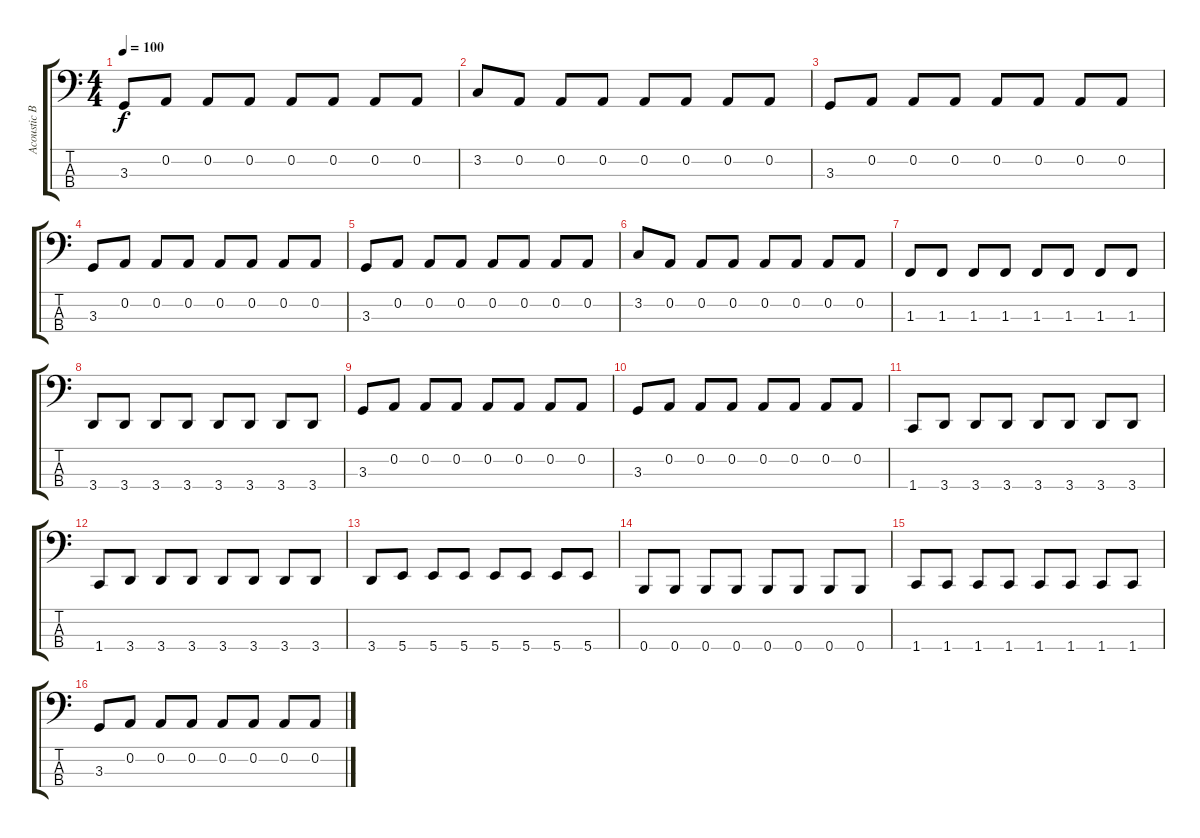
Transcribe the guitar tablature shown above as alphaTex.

\track ("Acoustic Bass" "Acoustic B") {instrument acousticbass}
\staff {score tabs}
\tuning (D2 A1 E1 B0) {hide}
\ts (4 4)
\tempo 100
\clef f4
\ks c
3.3.8{dy f} 0.2.8 0.2.8 0.2.8 0.2.8 0.2.8 0.2.8 0.2.8 |
3.2.8 0.2.8 0.2.8 0.2.8 0.2.8 0.2.8 0.2.8 0.2.8 |
3.3.8 0.2.8 0.2.8 0.2.8 0.2.8 0.2.8 0.2.8 0.2.8 |
3.3.8 0.2.8 0.2.8 0.2.8 0.2.8 0.2.8 0.2.8 0.2.8 |
3.3.8 0.2.8 0.2.8 0.2.8 0.2.8 0.2.8 0.2.8 0.2.8 |
3.2.8 0.2.8 0.2.8 0.2.8 0.2.8 0.2.8 0.2.8 0.2.8 |
1.3.8 1.3.8 1.3.8 1.3.8 1.3.8 1.3.8 1.3.8 1.3.8 |
3.4.8 3.4.8 3.4.8 3.4.8 3.4.8 3.4.8 3.4.8 3.4.8 |
3.3.8 0.2.8 0.2.8 0.2.8 0.2.8 0.2.8 0.2.8 0.2.8 |
3.3.8 0.2.8 0.2.8 0.2.8 0.2.8 0.2.8 0.2.8 0.2.8 |
1.4.8 3.4.8 3.4.8 3.4.8 3.4.8 3.4.8 3.4.8 3.4.8 |
1.4.8 3.4.8 3.4.8 3.4.8 3.4.8 3.4.8 3.4.8 3.4.8 |
3.4.8 5.4.8 5.4.8 5.4.8 5.4.8 5.4.8 5.4.8 5.4.8 |
0.4.8 0.4.8 0.4.8 0.4.8 0.4.8 0.4.8 0.4.8 0.4.8 |
1.4.8 1.4.8 1.4.8 1.4.8 1.4.8 1.4.8 1.4.8 1.4.8 |
3.3.8 0.2.8 0.2.8 0.2.8 0.2.8 0.2.8 0.2.8 0.2.8
